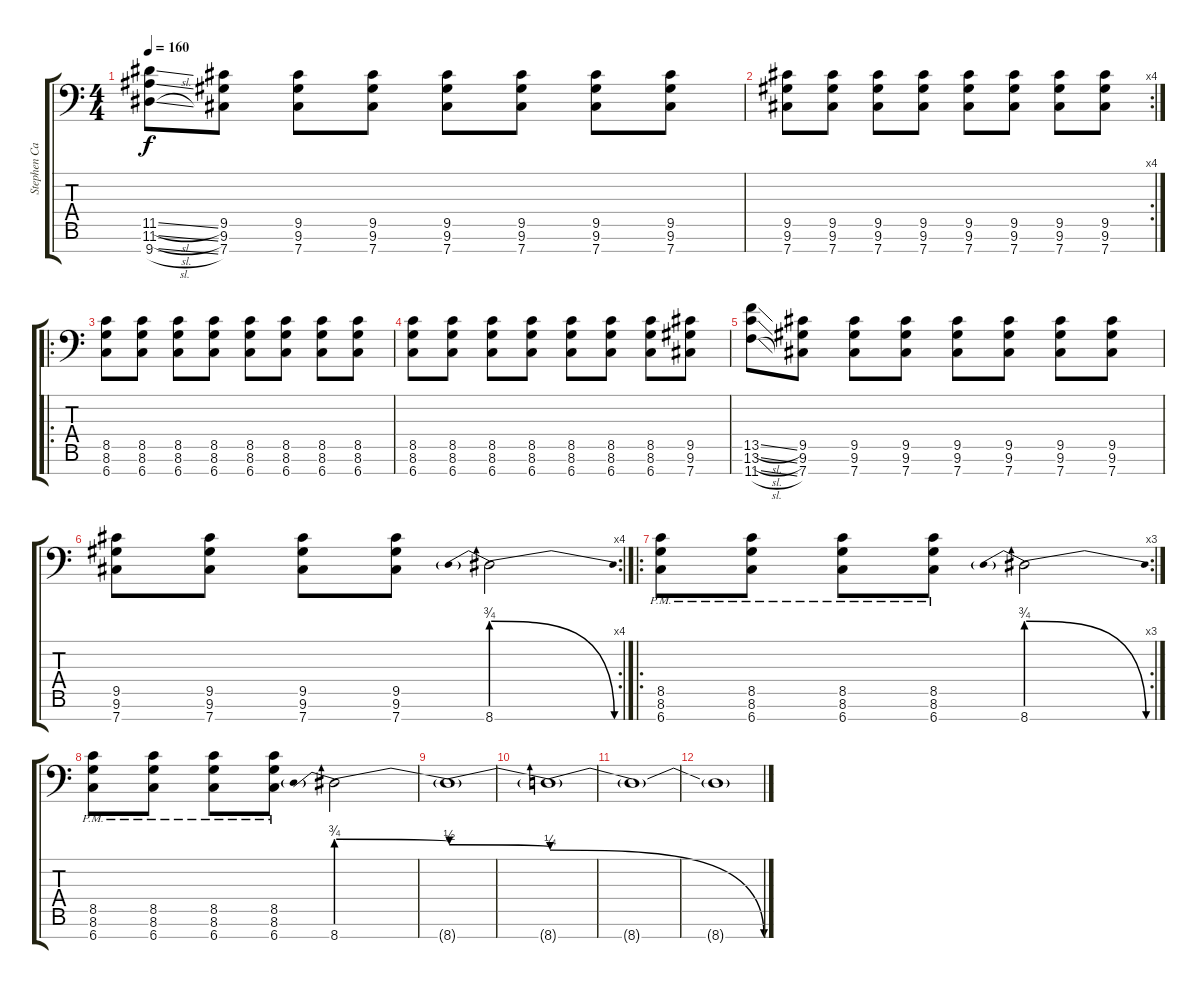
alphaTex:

\track ("Stephen Carpenter" "Stephen Ca") {instrument distortionguitar}
\staff {score tabs}
\tuning (B3 G3 D3 A2 E2 B1 Gb1) {hide}
\ts (4 4)
\tempo 160
\clef f4
\ks c
(11.5{sl} 11.6{sl} 9.7{sl}).8{dy f} (9.5 9.6 7.7).8 (9.5 9.6 7.7).8 (9.5 9.6 7.7).8 (9.5 9.6 7.7).8 (9.5 9.6 7.7).8 (9.5 9.6 7.7).8 (9.5 9.6 7.7).8 |
\rc 4
(9.5 9.6 7.7).8 (9.5 9.6 7.7).8 (9.5 9.6 7.7).8 (9.5 9.6 7.7).8 (9.5 9.6 7.7).8 (9.5 9.6 7.7).8 (9.5 9.6 7.7).8 (9.5 9.6 7.7).8 |
\ro
(8.5 8.6 6.7).8 (8.5 8.6 6.7).8 (8.5 8.6 6.7).8 (8.5 8.6 6.7).8 (8.5 8.6 6.7).8 (8.5 8.6 6.7).8 (8.5 8.6 6.7).8 (8.5 8.6 6.7).8 |
(8.5 8.6 6.7).8 (8.5 8.6 6.7).8 (8.5 8.6 6.7).8 (8.5 8.6 6.7).8 (8.5 8.6 6.7).8 (8.5 8.6 6.7).8 (8.5 8.6 6.7).8 (9.5 9.6 7.7).8 |
(13.5{sl} 13.6{sl} 11.7{sl}).8 (9.5 9.6 7.7).8 (9.5 9.6 7.7).8 (9.5 9.6 7.7).8 (9.5 9.6 7.7).8 (9.5 9.6 7.7).8 (9.5 9.6 7.7).8 (9.5 9.6 7.7).8 |
\rc 4
(9.5 9.6 7.7).8 (9.5 9.6 7.7).8 (9.5 9.6 7.7).8 (9.5 9.6 7.7).8 8.7{be (prebendrelease 0 3 60 0)}.2 |
\ro
\rc 3
(8.5{pm} 8.6{pm} 6.7{pm}).8 (8.5{pm} 8.6{pm} 6.7{pm}).8 (8.5{pm} 8.6{pm} 6.7{pm}).8 (8.5{pm} 8.6{pm} 6.7{pm}).8 8.7{be (prebendrelease 0 3 60 0)}.2 |
(8.5{pm} 8.6{pm} 6.7{pm}).8 (8.5{pm} 8.6{pm} 6.7{pm}).8 (8.5{pm} 8.6{pm} 6.7{pm}).8 (8.5{pm} 8.6{pm} 6.7{pm}).8 8.7{be (prebendrelease 0 3 60 2)}.2 |
8.7{be (release 0 2 60 1) t}.1 |
8.7{be (release 0 1 60 0) t}.1 |
8.7{t}.1 |
8.7{t}.1
